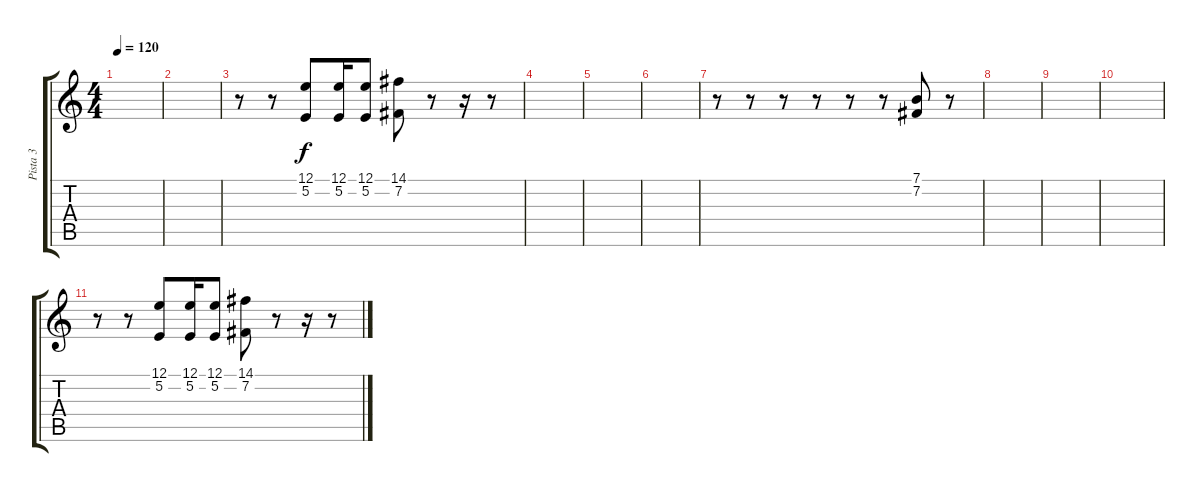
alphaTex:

\track ("Pista 3" "Pista 3") {instrument brasssection}
\staff {score tabs}
\tuning (E4 B3 G3 D3 A2 E2) {hide}
\ts (4 4)
\tempo 120
\clef g2
\ks c
|
|
r.8 r.8 (12.1 5.2).8 (12.1 5.2).16 (12.1 5.2).8 (14.1 7.2).8 r.8 r.16 r.8 |
|
|
|
r.8 r.8 r.8 r.8 r.8 r.8 (7.1 7.2).8 r.8 |
|
|
|
r.8 r.8 (12.1 5.2).8 (12.1 5.2).16 (12.1 5.2).8 (14.1 7.2).8 r.8 r.16 r.8
